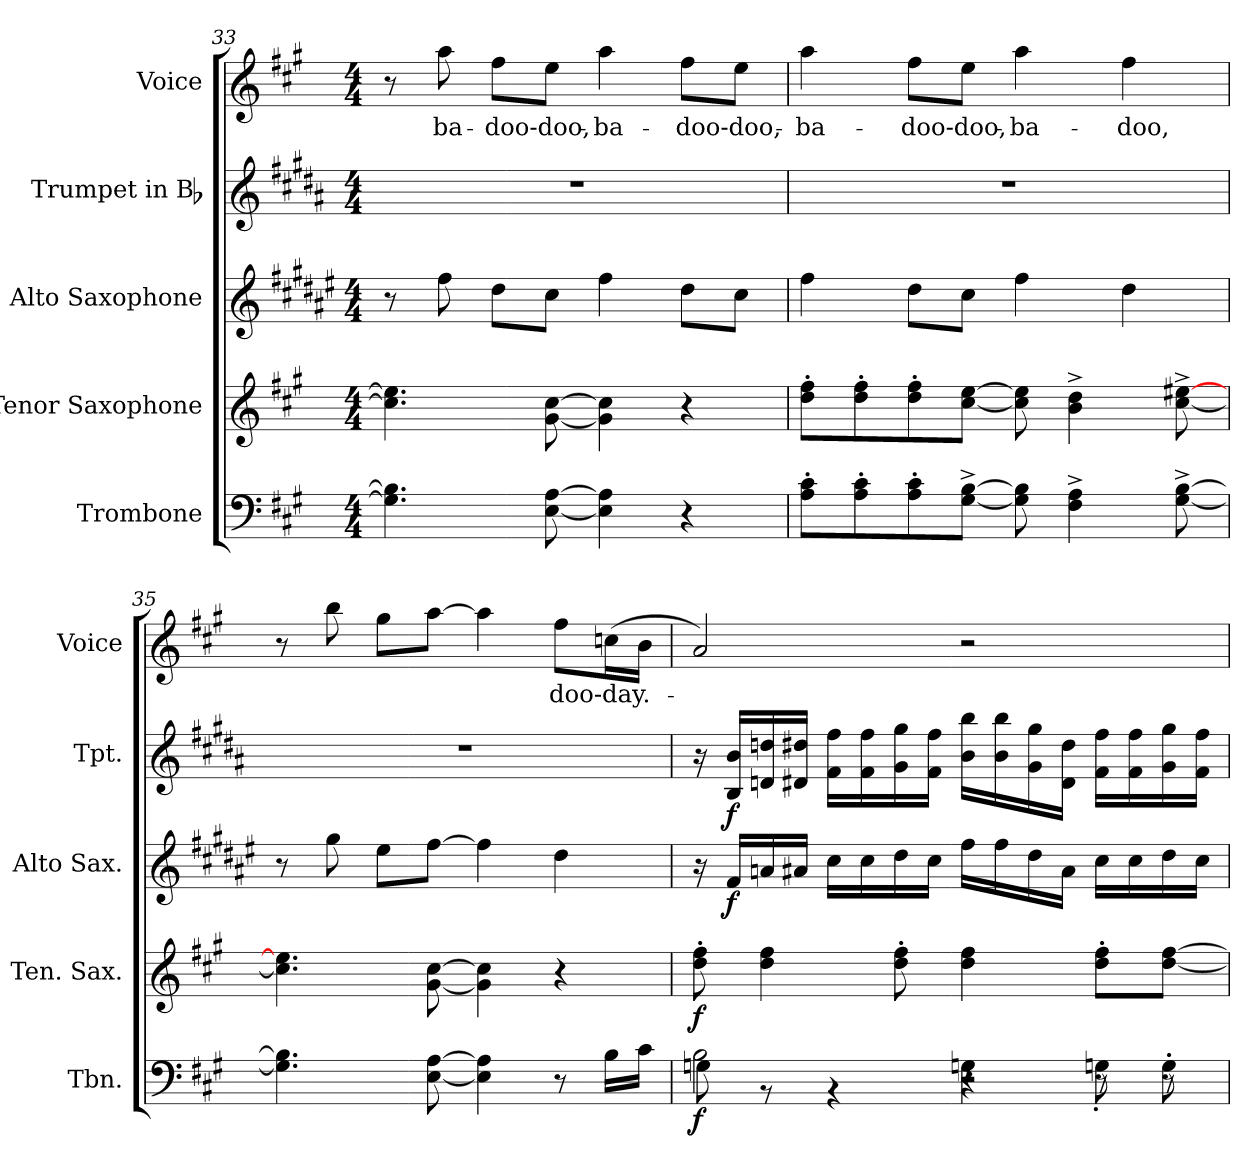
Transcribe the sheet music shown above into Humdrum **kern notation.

**kern	**dynam	**kern	**dynam	**kern	**dynam	**kern	**dynam	**kern	**text
*part5	*part5	*part4	*part4	*part3	*part3	*part2	*part2	*part1	*part1
*staff5	*staff5	*staff4	*staff4	*staff3	*staff3	*staff2	*staff2	*staff1	*staff1
*I"Trombone	*	*I"Tenor Saxophone	*	*I"Alto Saxophone	*	*I"Trumpet in Bb	*	*I"Voice	*
*I'Tbn.	*	*I'Ten. Sax.	*	*I'Alto Sax.	*	*I'Tpt.	*	*I'Voice	*
*clefF4	*	*clefG2	*	*clefG2	*	*clefG2	*	*clefG2	*
*	*	*ITrd8c14	*	*ITrd5c9	*	*ITrd1c2	*	*	*
*k[f#c#g#]	*	*k[f#c#g#]	*	*k[f#c#g#]	*	*k[f#c#g#]	*	*k[f#c#g#]	*
*A:	*	*A:	*	*A:	*	*A:	*	*A:	*
*M4/4	*	*M4/4	*	*M4/4	*	*M4/4	*	*M4/4	*
=33	=33	=33	=33	=33	=33	=33	=33	=33	=33
4.G#i\] 4.Bi]	.	4.c#i\] 4.ei]	.	8r	.	1r	.	8r	.
!	!	!	!	!	!	!	!	!	!LO:LY:b:color=#000000
.	.	.	.	8ai\	.	.	.	8aai\	ba-
!	!	!	!	!	!	!	!	!	!LO:LY:b:color=#000000
.	.	.	.	8f#i\L	.	.	.	8ff#i\L	doo-doo,-
[8Ei\ [8Ai	.	[8G#i\ [8c#i	.	8ei\J	.	.	.	8eei\J	.
!	!	!	!	!	!	!	!	!	!LO:LY:b:color=#000000
4Ei\] 4Ai]	.	4G#i\] 4c#i]	.	4ai\	.	.	.	4aai\	ba-
!	!	!	!	!	!	!	!	!	!LO:LY:b:color=#000000
4r	.	4r	.	8f#i\L	.	.	.	8ff#i\L	doo-doo,-
.	.	.	.	8ei\J	.	.	.	8eei\J	.
=34	=34	=34	=34	=34	=34	=34	=34	=34	=34
!	!	!	!	!	!	!	!	!	!LO:LY:b:color=#000000
8Ai\' 8c#i'L	.	8di\' 8f#i'L	.	4ai\	.	1r	.	4aai\	ba-
8Ai\' 8c#i'	.	8di\' 8f#i'	.	.	.	.	.	.	.
!	!	!	!	!	!	!	!	!	!LO:LY:b:color=#000000
8Ai\' 8c#i'	.	8di\' 8f#i'	.	8f#i\L	.	.	.	8ff#i\L	doo-doo,-
[8G#i\^ [8Bi^J	.	[8c#i\ [8eiJ	.	8ei\J	.	.	.	8eei\J	.
!	!	!	!	!	!	!	!	!	!LO:LY:b:color=#000000
8G#i\] 8Bi]	.	8c#i\] 8ei]	.	4ai\	.	.	.	4aai\	ba-
4F#i\^ 4Ai^	.	4Bi\^ 4di^	.	.	.	.	.	.	.
!	!	!	!	!	!	!	!	!	!LO:LY:b:color=#000000
.	.	.	.	4f#i\	.	.	.	4ff#i\	doo,
[8G#i\^ [8Bi^	.	[8c#i\^ [8e#Xi^	.	.	.	.	.	.	.
!!LO:PB:g=z
=35	=35	=35	=35	=35	=35	=35	=35	=35	=35
!	!	!	!	!	!	!	!	!	!LO:LY:b:color=#000000
4.G#i\] 4.Bi]	.	4.c#i\] 4.e-i]	.	8r	.	1r	.	8r	ba-doo-da,-
.	.	.	.	8bi\	.	.	.	8bbi\	.
.	.	.	.	8g#i\L	.	.	.	8gg#i\L	.
[8Ei\ [8Ai	.	[8G#i\ [8c#i	.	[8ai\J	.	.	.	[8aai\J	.
4Ei\] 4Ai]	.	4G#i\] 4c#i]	.	4ai\]	.	.	.	4aai\]	.
!	!	!	!	!	!	!	!	!	!LO:LY:b:color=#000000
8r	.	4r	.	4f#i\	.	.	.	8ff#i\L	doo-day.-
16Bi\LL	.	.	.	.	.	.	.	(16ccni\L	.
16c#i\JJ	.	.	.	.	.	.	.	16bi\JJ	.
=36	=36	=36	=36	=36	=36	=36	=36	=36	=36
*^	*	*	*	*	*	*	*	*	*
*	*^	*	*	*	*	*	*	*	*	*
2ryy	2Bi\	8Gni\	f	8di\' 8f#i'	f	16r	.	16r	.	2ai/)	.
.	.	.	.	.	.	16Ai/LL	f	16Ai/ 16aiLL	f	.	.
.	.	8r	.	4di\ 4f#i	.	16cni/	.	16cni/ 16ccni	.	.	.
.	.	.	.	.	.	16c#Xi/JJ	.	16c#Xi/ 16cc#XiJJ	.	.	.
.	.	4r	.	.	.	16ei\LL	.	16ei\ 16eeiLL	.	.	.
.	.	.	.	.	.	16ei\	.	16ei\ 16eei	.	.	.
.	.	.	.	8di\' 8f#i'	.	16f#i\	.	16f#i\ 16ff#i	.	.	.
.	.	.	.	.	.	16ei\JJ	.	16ei\ 16eeiJJ	.	.	.
4Gni\	4r	2r	.	4di\ 4f#i	.	16ai\LL	.	16ai\ 16aaiLL	.	2r	.
.	.	.	.	.	.	16ai\	.	16ai\ 16aai	.	.	.
.	.	.	.	.	.	16f#i\	.	16f#i\ 16ff#i	.	.	.
.	.	.	.	.	.	16c#i\JJ	.	16c#i\ 16cc#iJJ	.	.	.
8r	8Gn'i\	.	.	8di\' 8f#i'L	.	16ei\LL	.	16ei\ 16eeiLL	.	.	.
.	.	.	.	.	.	16ei\	.	16ei\ 16eei	.	.	.
8G'i\	8r	.	.	[8di\ [8f#iJ	.	16f#i\	.	16f#i\ 16ff#i	.	.	.
.	.	.	.	.	.	16ei\JJ	.	16ei\ 16eeiJJ	.	.	.
*v	*v	*v	*	*	*	*	*	*	*	*	*
=	=	=	=	=	=	=	=	=	=
*-	*-	*-	*-	*-	*-	*-	*-	*-	*-
